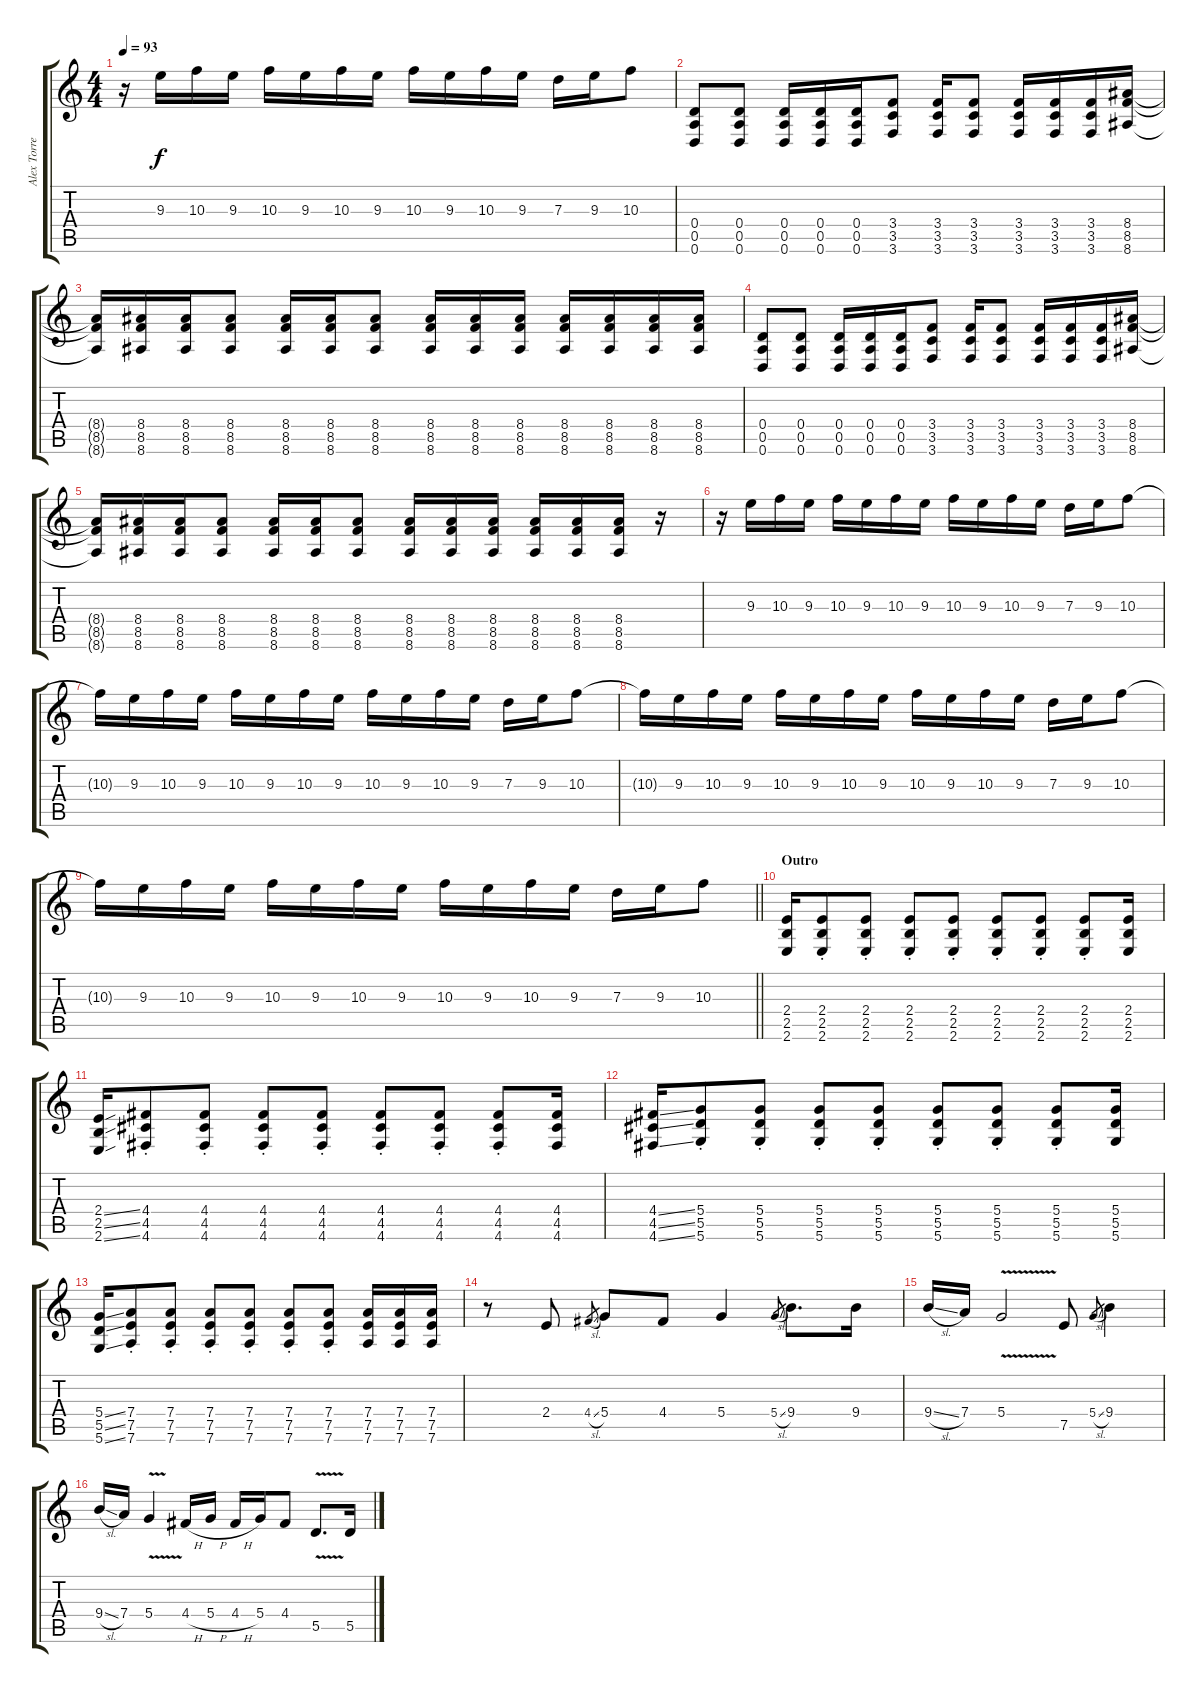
\track ("Alex Torres [Guitar]" "Alex Torre") {instrument distortionguitar}
\staff {score tabs}
\tuning (E4 B3 G3 D3 A2 D2) {hide}
\ts (4 4)
\tempo 93
\clef g2
\ks c
r.16{dy f} 9.3.16 10.3.16 9.3.16 10.3.16 9.3.16 10.3.16 9.3.16 10.3.16 9.3.16 10.3.16 9.3.16 7.3.16 9.3.16 10.3.8 |
(0.4 0.5 0.6).8 (0.4 0.5 0.6).8 (0.4 0.5 0.6).16 (0.4 0.5 0.6).16 (0.4 0.5 0.6).16 (3.4 3.5 3.6).8 (3.4 3.5 3.6).16 (3.4 3.5 3.6).8 (3.4 3.5 3.6).16 (3.4 3.5 3.6).16 (3.4 3.5 3.6).16 (8.4 8.5 8.6).16 |
(8.4{t} 8.5{t} 8.6{t}).16 (8.4 8.5 8.6).16 (8.4 8.5 8.6).16 (8.4 8.5 8.6).8 (8.4 8.5 8.6).16 (8.4 8.5 8.6).16 (8.4 8.5 8.6).8 (8.4 8.5 8.6).16 (8.4 8.5 8.6).16 (8.4 8.5 8.6).16 (8.4 8.5 8.6).16 (8.4 8.5 8.6).16 (8.4 8.5 8.6).16 (8.4 8.5 8.6).16 |
(0.4 0.5 0.6).8 (0.4 0.5 0.6).8 (0.4 0.5 0.6).16 (0.4 0.5 0.6).16 (0.4 0.5 0.6).16 (3.4 3.5 3.6).8 (3.4 3.5 3.6).16 (3.4 3.5 3.6).8 (3.4 3.5 3.6).16 (3.4 3.5 3.6).16 (3.4 3.5 3.6).16 (8.4 8.5 8.6).16 |
(8.4{t} 8.5{t} 8.6{t}).16 (8.4 8.5 8.6).16 (8.4 8.5 8.6).16 (8.4 8.5 8.6).8 (8.4 8.5 8.6).16 (8.4 8.5 8.6).16 (8.4 8.5 8.6).8 (8.4 8.5 8.6).16 (8.4 8.5 8.6).16 (8.4 8.5 8.6).16 (8.4 8.5 8.6).16 (8.4 8.5 8.6).16 (8.4 8.5 8.6).16 r.16 |
r.16 9.3.16 10.3.16 9.3.16 10.3.16 9.3.16 10.3.16 9.3.16 10.3.16 9.3.16 10.3.16 9.3.16 7.3.16 9.3.16 10.3.8 |
10.3{t}.16 9.3.16 10.3.16 9.3.16 10.3.16 9.3.16 10.3.16 9.3.16 10.3.16 9.3.16 10.3.16 9.3.16 7.3.16 9.3.16 10.3.8 |
10.3{t}.16 9.3.16 10.3.16 9.3.16 10.3.16 9.3.16 10.3.16 9.3.16 10.3.16 9.3.16 10.3.16 9.3.16 7.3.16 9.3.16 10.3.8 |
\barLineRight lightlight
10.3{t}.16 9.3.16 10.3.16 9.3.16 10.3.16 9.3.16 10.3.16 9.3.16 10.3.16 9.3.16 10.3.16 9.3.16 7.3.16 9.3.16 10.3.8 |
\section ("" "Outro")
(2.4 2.5 2.6).16 (2.4{st} 2.5{st} 2.6{st}).8 (2.4{st} 2.5{st} 2.6{st}).8 (2.4{st} 2.5{st} 2.6{st}).8 (2.4{st} 2.5{st} 2.6{st}).8 (2.4{st} 2.5{st} 2.6{st}).8 (2.4{st} 2.5{st} 2.6{st}).8 (2.4{st} 2.5{st} 2.6{st}).8 (2.4 2.5 2.6).16 |
(2.4{ss} 2.5{ss} 2.6{ss}).16 (4.4{st} 4.5{st} 4.6{st}).8 (4.4{st} 4.5{st} 4.6{st}).8 (4.4{st} 4.5{st} 4.6{st}).8 (4.4{st} 4.5{st} 4.6{st}).8 (4.4{st} 4.5{st} 4.6{st}).8 (4.4{st} 4.5{st} 4.6{st}).8 (4.4{st} 4.5{st} 4.6{st}).8 (4.4 4.5 4.6).16 |
(4.4{ss} 4.5{ss} 4.6{ss}).16 (5.4{st} 5.5{st} 5.6{st}).8 (5.4{st} 5.5{st} 5.6{st}).8 (5.4{st} 5.5{st} 5.6{st}).8 (5.4{st} 5.5{st} 5.6{st}).8 (5.4{st} 5.5{st} 5.6{st}).8 (5.4{st} 5.5{st} 5.6{st}).8 (5.4{st} 5.5{st} 5.6{st}).8 (5.4 5.5 5.6).16 |
(5.4{ss} 5.5{ss} 5.6{ss}).16 (7.4{st} 7.5{st} 7.6{st}).8 (7.4{st} 7.5{st} 7.6{st}).8 (7.4{st} 7.5{st} 7.6{st}).8 (7.4{st} 7.5{st} 7.6{st}).8 (7.4{st} 7.5{st} 7.6{st}).8 (7.4{st} 7.5{st} 7.6{st}).8 (7.4 7.5 7.6).16 (7.4 7.5 7.6).16 (7.4 7.5 7.6).16 |
r.8 2.4.8 4.4{sl}.8{gr} 5.4.8 4.4.8 5.4.4 5.4{sl}.8{gr} 9.4.8{d} 9.4.16 |
9.4{sl}.16 7.4.16 5.4{v}.2 7.5.8 5.4{sl}.8{gr} 9.4.4 |
9.4{sl}.16 7.4.16 5.4{v}.4 4.4{h}.16 5.4{h}.16 4.4{h}.16 5.4.16 4.4.8 5.5{v}.8{d} 5.5.16
